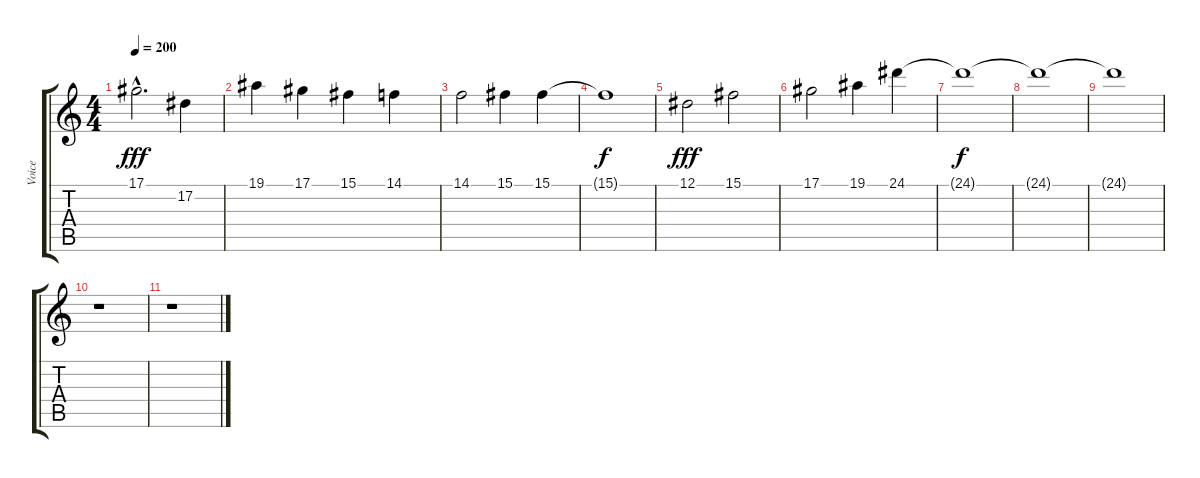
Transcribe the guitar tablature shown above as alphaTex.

\track ("Voice" "Voice") {instrument lead6voice}
\staff {score tabs}
\tuning (Eb4 Bb3 Gb3 Db3 Ab2 Eb2) {hide}
\ts (4 4)
\tempo 200
\clef g2
\ks c
17.1{hac}.2{d dy fff} 17.2.4 |
19.1.4 17.1.4 15.1.4 14.1.4 |
14.1.2 15.1.4 15.1.4 |
15.1{t}.1{dy f} |
12.1.2{dy fff} 15.1.2 |
17.1.2 19.1.4 24.1.4 |
24.1{t}.1{dy f} |
24.1{t}.1 |
24.1{t}.1 |
r.1 |
r.1
